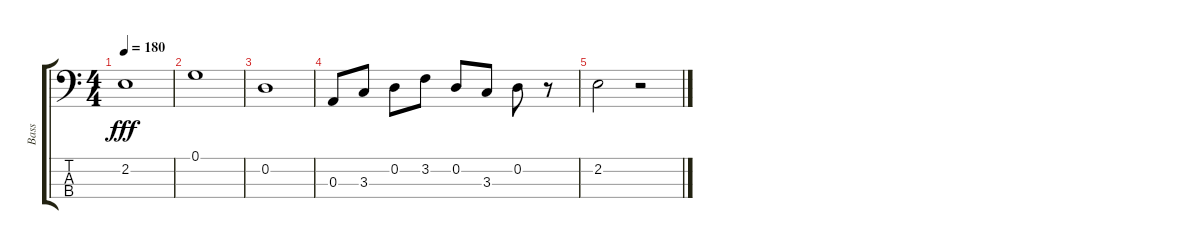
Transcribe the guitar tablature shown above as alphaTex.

\track ("Bass" "Bass") {instrument electricbassfinger}
\staff {score tabs}
\tuning (G2 D2 A1 E1) {hide}
\ts (4 4)
\tempo 180
\clef f4
\ks c
2.2.1{dy fff} |
0.1.1 |
0.2.1 |
0.3.8 3.3.8 0.2.8 3.2.8 0.2.8 3.3.8 0.2.8 r.8 |
2.2.2 r.2
